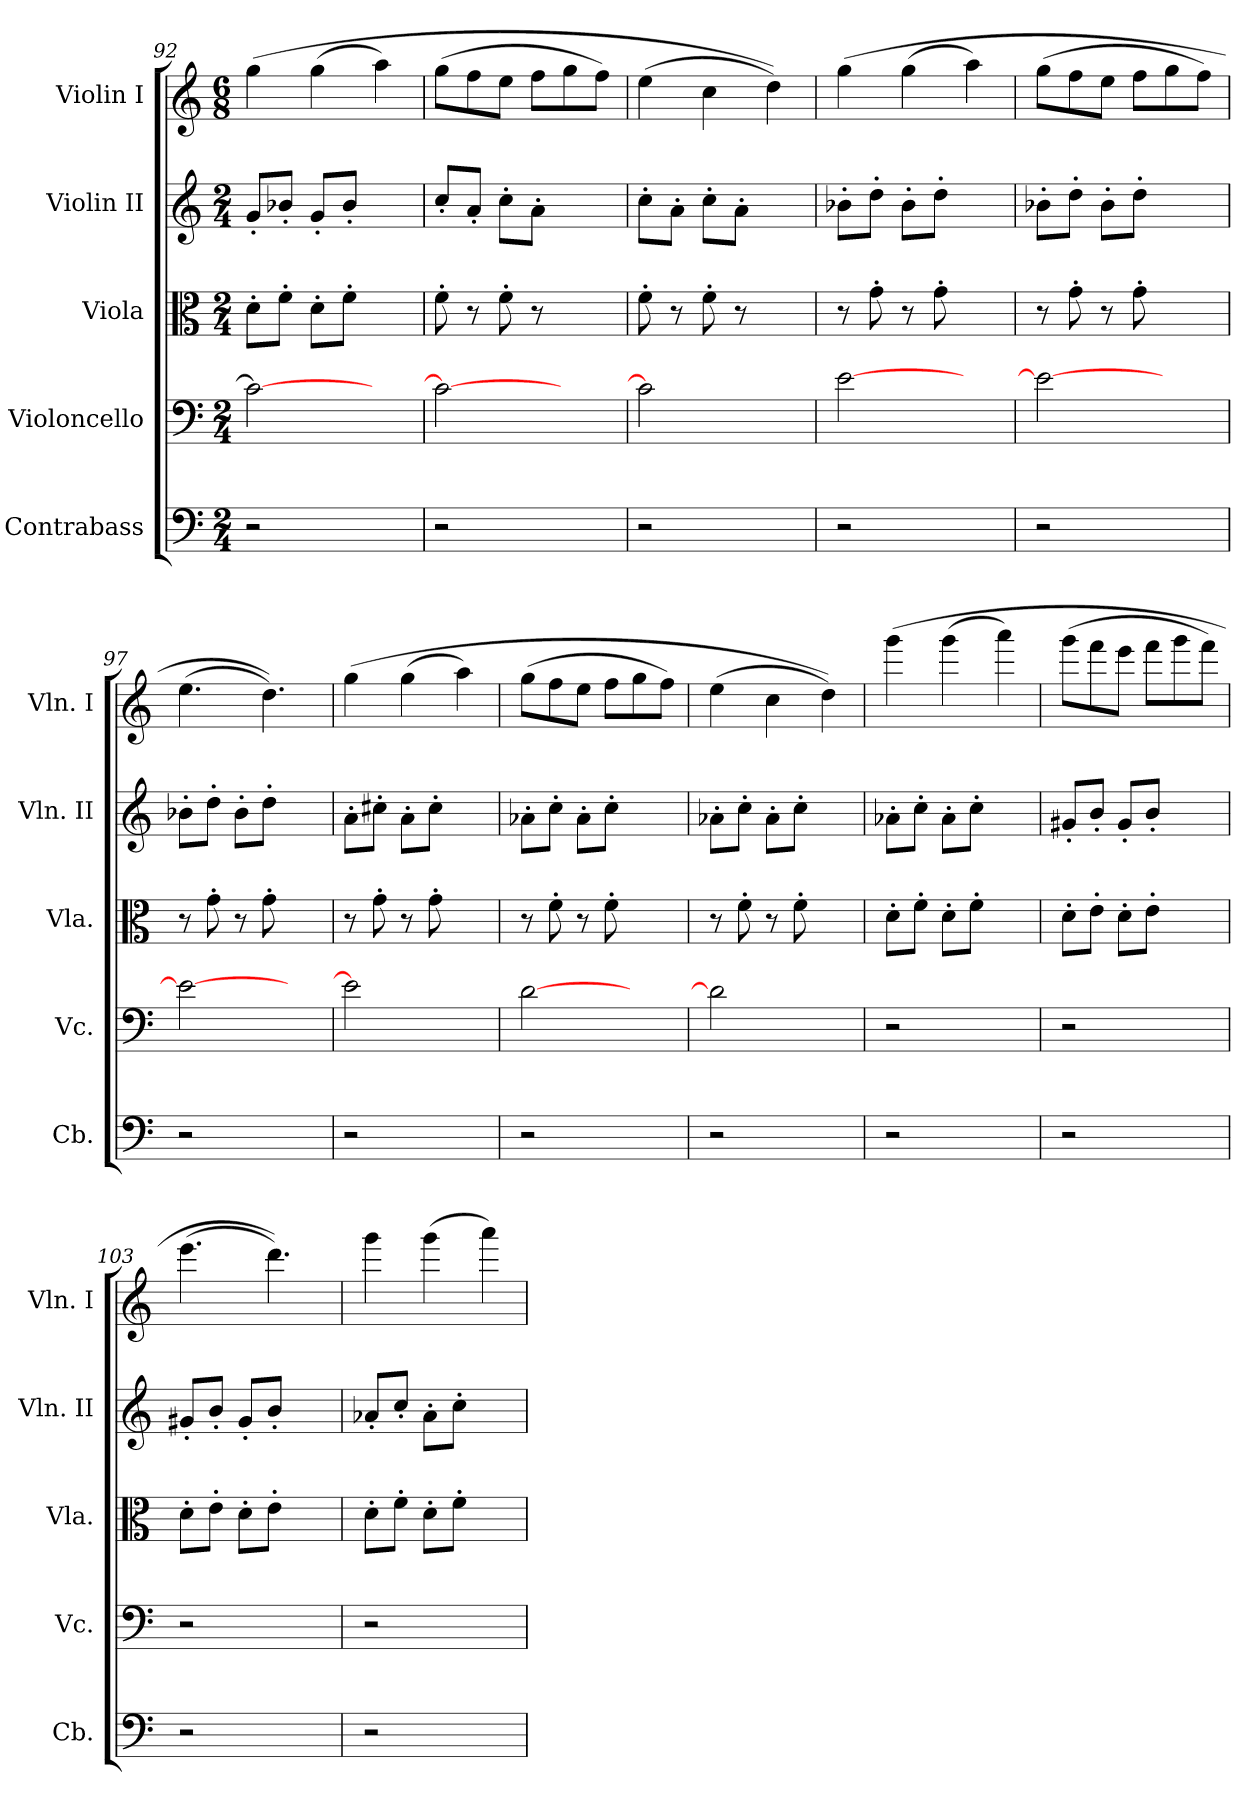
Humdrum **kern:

**kern	**kern	**kern	**kern	**kern
*part5	*part4	*part3	*part2	*part1
*staff5	*staff4	*staff3	*staff2	*staff1
*I"Contrabass	*I"Violoncello	*I"Viola	*I"Violin II	*I"Violin I
*I'Cb.	*I'Vc.	*I'Vla.	*I'Vln. II	*I'Vln. I
*clefF4	*clefF4	*clefC3	*clefG2	*clefG2
*ITrd7c12	*	*	*	*
*k[]	*k[]	*k[]	*k[]	*k[]
*M2/4	*M2/4	*M2/4	*M2/4	*M6/8
=92	=92	=92	=92	=92
2r	2c\_	8d'\L	8g'/L	(>4gg\
.	.	8f'\J	8b-X'/J	.
.	.	8d'\L	8g'/L	(>4gg\
.	.	8f'\J	8b-'/J	.
4ryy	4ryy	4ryy	4ryy	4aa\)
=93	=93	=93	=93	=93
2r	2c\_	8f'\	8cc'/L	(>8gg\L
.	.	8r	8a'/J	8ff\
.	.	8f'\	8cc'\L	8ee\J
.	.	8r	8a'\J	8ff\L
4ryy	4ryy	4ryy	4ryy	8gg\
.	.	.	.	8ff\J)
!!LO:PB:g=z
=94	=94	=94	=94	=94
2r	2c\]	8f'\	8cc'\L	(>4ee\
.	.	8r	8a'\J	.
.	.	8f'\	8cc'\L	4cc\
.	.	8r	8a'\J	.
4ryy	4ryy	4ryy	4ryy	4dd\))
=95	=95	=95	=95	=95
2r	[2e\	8r	8b-X'\L	(>4gg\
.	.	8g'\	8dd'\J	.
.	.	8r	8b-'\L	(>4gg\
.	.	8g'\	8dd'\J	.
4ryy	4ryy	4ryy	4ryy	4aa\)
=96	=96	=96	=96	=96
2r	2e\_	8r	8b-X'\L	(>8gg\L
.	.	8g'\	8dd'\J	8ff\
.	.	8r	8b-'\L	8ee\J
.	.	8g'\	8dd'\J	8ff\L
4ryy	4ryy	4ryy	4ryy	8gg\
.	.	.	.	8ff\J)
=97	=97	=97	=97	=97
2r	2e\_	8r	8b-X'\L	(>4.ee\
.	.	8g'\	8dd'\J	.
.	.	8r	8b-'\L	.
.	.	8g'\	8dd'\J	4.dd\))
4ryy	4ryy	4ryy	4ryy	.
=98	=98	=98	=98	=98
2r	2e\]	8r	8a'\L	(>4gg\
.	.	8g'\	8cc#X'\J	.
.	.	8r	8a'\L	(>4gg\
.	.	8g'\	8cc#'\J	.
4ryy	4ryy	4ryy	4ryy	4aa\)
=99	=99	=99	=99	=99
2r	[2d\	8r	8a-X'\L	(>8gg\L
.	.	8f'\	8cc'\J	8ff\
.	.	8r	8a-'\L	8ee\J
.	.	8f'\	8cc'\J	8ff\L
4ryy	4ryy	4ryy	4ryy	8gg\
.	.	.	.	8ff\J)
=100	=100	=100	=100	=100
2r	2d\]	8r	8a-X'\L	(>4ee\
.	.	8f'\	8cc'\J	.
.	.	8r	8a-'\L	4cc\
.	.	8f'\	8cc'\J	.
4ryy	4ryy	4ryy	4ryy	4dd\))
!!LO:LB:g=z
=101	=101	=101	=101	=101
2r	2r	8d'\L	8a-X'\L	(>4ggg\
.	.	8f'\J	8cc'\J	.
.	.	8d'\L	8a-'\L	(>4ggg\
.	.	8f'\J	8cc'\J	.
4ryy	4ryy	4ryy	4ryy	4aaa\)
=102	=102	=102	=102	=102
2r	2r	8d'\L	8g#X'/L	(>8ggg\L
.	.	8e'\J	8b'/J	8fff\
.	.	8d'\L	8g#'/L	8eee\J
.	.	8e'\J	8b'/J	8fff\L
4ryy	4ryy	4ryy	4ryy	8ggg\
.	.	.	.	8fff\J)
=103	=103	=103	=103	=103
2r	2r	8d'\L	8g#X'/L	(>4.eee\
.	.	8e'\J	8b'/J	.
.	.	8d'\L	8g#'/L	.
.	.	8e'\J	8b'/J	4.ddd\))
4ryy	4ryy	4ryy	4ryy	.
=104	=104	=104	=104	=104
2r	2r	8d'\L	8a-X'/L	4ggg\
.	.	8f'\J	8cc'/J	.
.	.	8d'\L	8a-'\L	(>4ggg\
.	.	8f'\J	8cc'\J	.
4ryy	4ryy	4ryy	4ryy	4aaa\)
=	=	=	=	=
*-	*-	*-	*-	*-
